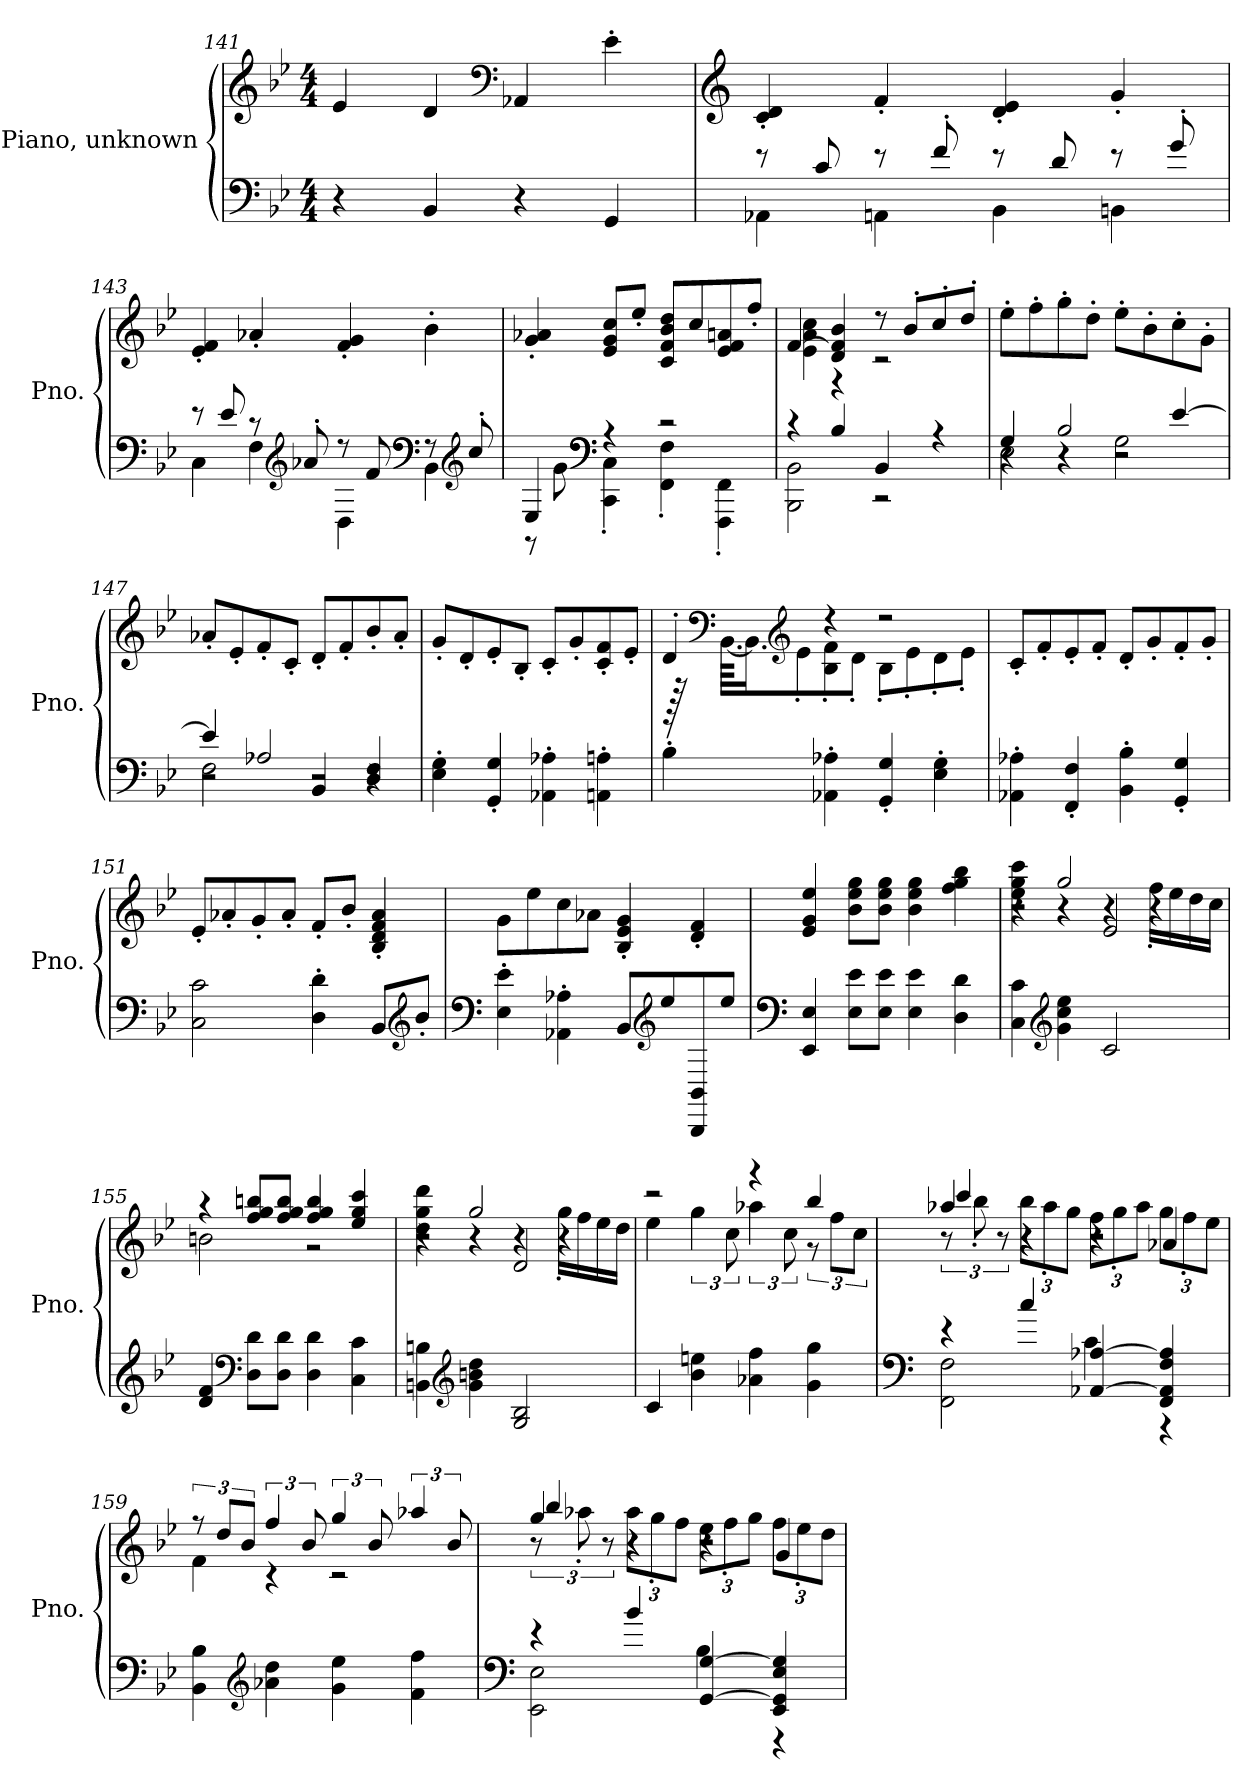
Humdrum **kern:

**kern	**kern
*part1	*part1
*staff2	*staff1
*I"Piano, unknown	*
*I'Pno.	*
*clefF4	*clefG2
*k[b-e-]	*k[b-e-]
*M4/4	*M4/4
=141	=141
4r	4e-/
4BB-/	4d/
*	*clefF4
4r	4AA-X/
4GG/	4e-'\
=142	=142
*	*clefG2
*^	*
8r	4AA-X\	4c/' 4d/'
8c/	.	.
8r	4AAn\	4f'/
8f'/	.	.
8r	4BB-\	4d/' 4e-/'
8d/	.	.
8r	4BBn\	4g'/
8g'/	.	.
!!LO:LB:g=z
=143	=143	=143
8r	4C\	4e-/' 4f/'
8e-/	.	.
8r	4F\	4a-X'/
*clefG2	*	*
8a-X'/	.	.
8r	4D\	4f/' 4g/'
8f/	.	.
*clefF4	*	*
8r	4BB-\	4b-'\
*clefG2	*	*
8cc'/	.	.
=144	=144	=144
4E-/	8r	4g/' 4a-X/'
.	8g\	.
*clefF4	*	*
4r	4CC\' 4C\'	8e-/ 8g/ 8cc/L
.	.	8ee-'/J
2r	4FF\' 4F\'	8c/ 8f/ 8b-/ 8dd/L
.	.	8cc/
.	4FFF\' 4FF\'	8e-/ 8f/ 8an/
.	.	8ff'/J
=145	=145	=145
*	*	*^
4r	2BBB-\ 2BB-\	[4f/	4e-\ 4a\ 4cc\
4B-/	.	4d/ 4f/] 4b-/	4r
4BB-/	2r	8r	2r
.	.	8b-'/L	.
4r	.	8cc'/	.
.	.	8dd'/J	.
*	*	*v	*v
=146	=146	=146
*	*^	*
4r	2E-\	4G/	8ee-'\L
.	.	.	8ff'\
2B-/	.	4r	8gg'\
.	.	.	8dd'\J
.	2G\	2r	8ee-'\L
.	.	.	8b-'\
[4e-/	.	.	8cc'\
.	.	.	8g'\J
!!LO:LB:g=z
=147	=147	=147	=147
4e-/]	2F\	2r	8a-X'/L
.	.	.	8e-'/
2A-X/	.	.	8f'/
.	.	.	8c'/J
.	2r	4BB-/	8d'/L
.	.	.	8f'/
4r	.	4D/ 4F/	8b-'/
.	.	.	8a-'/J
*v	*v	*v	*
=148	=148
4E-\' 4G\'	8g'/L
.	8d'/
4GG/' 4G/'	8e-'/
.	8B-'/J
4AA-X\' 4A-X\'	8c'/L
.	8g'/
4AAn\' 4An\'	8c/' 8f/'
.	8e-'/J
=149	=149
*	*^
4B-'\	4d'/	128r
*	*clefF4	*
.	.	[64.BB-\KKLL
.	.	16.BB-\J]
*	*clefG2	*
.	.	8e-'\
4AA-X\' 4A-X\'	4r	8B-\' 8f\'
.	.	8d'\J
4GG/' 4G/'	2r	8B-'\L
.	.	8e-'\
4E-\' 4G\'	.	8d'\
.	.	8e-'\J
*	*v	*v
=150	=150
4AA-X\' 4A-X\'	8c'/L
.	8f'/
4FF/' 4F/'	8e-'/
.	8f'/J
4BB-\' 4B-\'	8d'/L
.	8g'/
4GG/' 4G/'	8f'/
.	8g'/J
!!LO:LB:g=z
=151	=151
2C\ 2c\	8e-'/L
.	8a-X'/
.	8g'/
.	8a-'/J
4D\' 4d\'	8f'/L
.	8b-'/J
8BB-/L	4B-/' 4d/' 4f/' 4a-/'
*clefG2	*
8b-'/J	.
=152	=152
*clefF4	*
4E-\' 4e-\'	8g\L
.	8ee-\
4AA-X\' 4A-X\'	8cc\
.	8a-X\J
8BB-/L	4B-/' 4e-/' 4g/'
*clefG2	*
8ee-/	.
8BBB-/ 8BB-/	4d/' 4f/'
8ee-/J	.
=153	=153
*clefF4	*
4EE-/ 4E-/	4e-/ 4g/ 4ee-/
8E-\ 8e-\L	8b-\ 8ee-\ 8gg\L
8E-\ 8e-\J	8b-\ 8ee-\ 8gg\J
4E-\ 4e-\	4b-\ 4ee-\ 4gg\
4D\ 4d\	4ff\ 4gg\ 4bb-\
=154	=154
*	*^
*	*	*^
4C\ 4c\	4r	4ee-\ 4gg\ 4ccc\	2r
*clefG2	*	*	*
4g\ 4cc\ 4ee-\	2gg/	4r	.
2c/	.	4r	2e-/
.	4r	16ff'\LL	.
.	.	16ee-\	.
.	.	16dd\	.
.	.	16cc\JJ	.
*	*	*v	*v
!!LO:LB:g=z
=155	=155	=155
4d/ 4f/	4r	2bn\
*clefF4	*	*
8D\ 8d\L	8ff/ 8gg/ 8bbn/L	.
8D\ 8d\J	8ff/ 8gg/ 8bb/J	.
4D\ 4d\	4ff/ 4gg/ 4bb/	2r
4C\ 4c\	4ee-/ 4gg/ 4ccc/	.
=156	=156	=156
*	*	*^
4BBn\ 4Bn\	4r	4dd\ 4gg\ 4ddd\	2r
*clefG2	*	*	*
4g\ 4bn\ 4dd\	2gg/	4r	.
2G/ 2B/	.	4r	2d/
.	4r	16gg'\LL	.
.	.	16ff\	.
.	.	16ee-\	.
.	.	16dd\JJ	.
*	*	*v	*v
=157	=157	=157
4c/	2r	4ee-\
4b-\ 4een\	.	6gg\
.	.	12cc\
4a-X\ 4ff\	4r	6aa-X\
.	.	12cc\
4g\ 4gg\	4bb-/	12r
.	.	12ff\L
.	.	12cc\J
*	*v	*v
!!LO:PB:g=z
=158	=158
*clefF4	*
*^	*^
*	*	*	*^
4r	2FF\ 2F\	4aa-X/	12r	4ccc/
.	.	.	12bb-'\	.
.	.	.	12r	.
*	*	*	*Xbrackettup	*
4cc/	.	4r	12bb-\L	4r
.	.	.	12aa-'\	.
.	.	.	12gg\J	.
[4AA-X/ [4A-X/	4c\	2r	12ff\L	4r
.	.	.	12gg'\	.
.	.	.	12aa-\J	.
4FF/ 4AA-/] 4F/ 4A-/]	4r	.	12gg\L	4a-X/
.	.	.	12ff'\	.
.	.	.	12ee-\J	.
*v	*v	*	*	*
*	*v	*v	*v
=159	=159
*	*brackettup
*	*^
4BB-\ 4B-\	12r	4f\
.	12dd/L	.
.	12b-/J	.
*clefG2	*	*
4a-X\ 4dd\	6ff/	4r
.	12b-/	.
4g\ 4ee-\	6gg/	2r
.	12b-/	.
4f\ 4ff\	6aa-X/	.
.	12b-/	.
*	*v	*v
=160	=160
*clefF4	*
*^	*^
*	*	*	*^
4r	2EE-\ 2E-\	4gg/	12r	4bb-/
.	.	.	12aa-X'\	.
.	.	.	12r	.
*	*	*	*Xbrackettup	*
4b-/	.	4r	12aa-\L	4r
.	.	.	12gg'\	.
.	.	.	12ff\J	.
[4GG/ [4G/	4B-\	2r	12ee-\L	4r
.	.	.	12ff'\	.
.	.	.	12gg\J	.
4EE-/ 4GG/] 4E-/ 4G/]	4r	.	12ff\L	4g/
.	.	.	12ee-'\	.
.	.	.	12dd\J	.
*v	*v	*	*	*
*	*v	*v	*v
=	=
*-	*-
